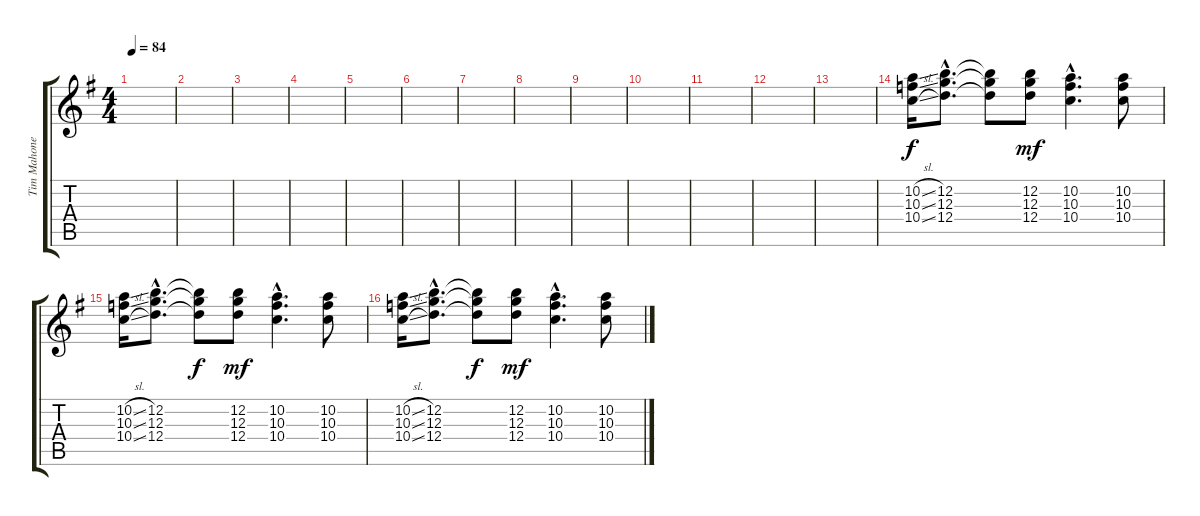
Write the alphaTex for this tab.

\track ("Tim Mahoney (Guitar 2)" "Tim Mahone") {instrument electricguitarjazz}
\staff {score tabs}
\tuning (E4 B3 G3 D3 A2 E2) {hide}
\ts (4 4)
\tempo 84
\clef g2
\ks g
|
|
|
|
|
|
|
|
|
|
|
|
|
(10.2{sl} 10.3{sl} 10.4{sl}).16 (12.2{hac} 12.3{hac} 12.4{hac}).8{d} (12.2{t} 12.3{t} 12.4{t}).8{dy f} (12.2 12.3 12.4).8{dy mf} (10.2{hac} 10.3{hac} 10.4{hac}).4{d} (10.2 10.3 10.4).8 |
(10.2{sl} 10.3{sl} 10.4{sl}).16 (12.2{hac} 12.3{hac} 12.4{hac}).8{d} (12.2{t} 12.3{t} 12.4{t}).8{dy f} (12.2 12.3 12.4).8{dy mf} (10.2{hac} 10.3{hac} 10.4{hac}).4{d} (10.2 10.3 10.4).8 |
(10.2{sl} 10.3{sl} 10.4{sl}).16 (12.2{hac} 12.3{hac} 12.4{hac}).8{d} (12.2{t} 12.3{t} 12.4{t}).8{dy f} (12.2 12.3 12.4).8{dy mf} (10.2{hac} 10.3{hac} 10.4{hac}).4{d} (10.2 10.3 10.4).8
